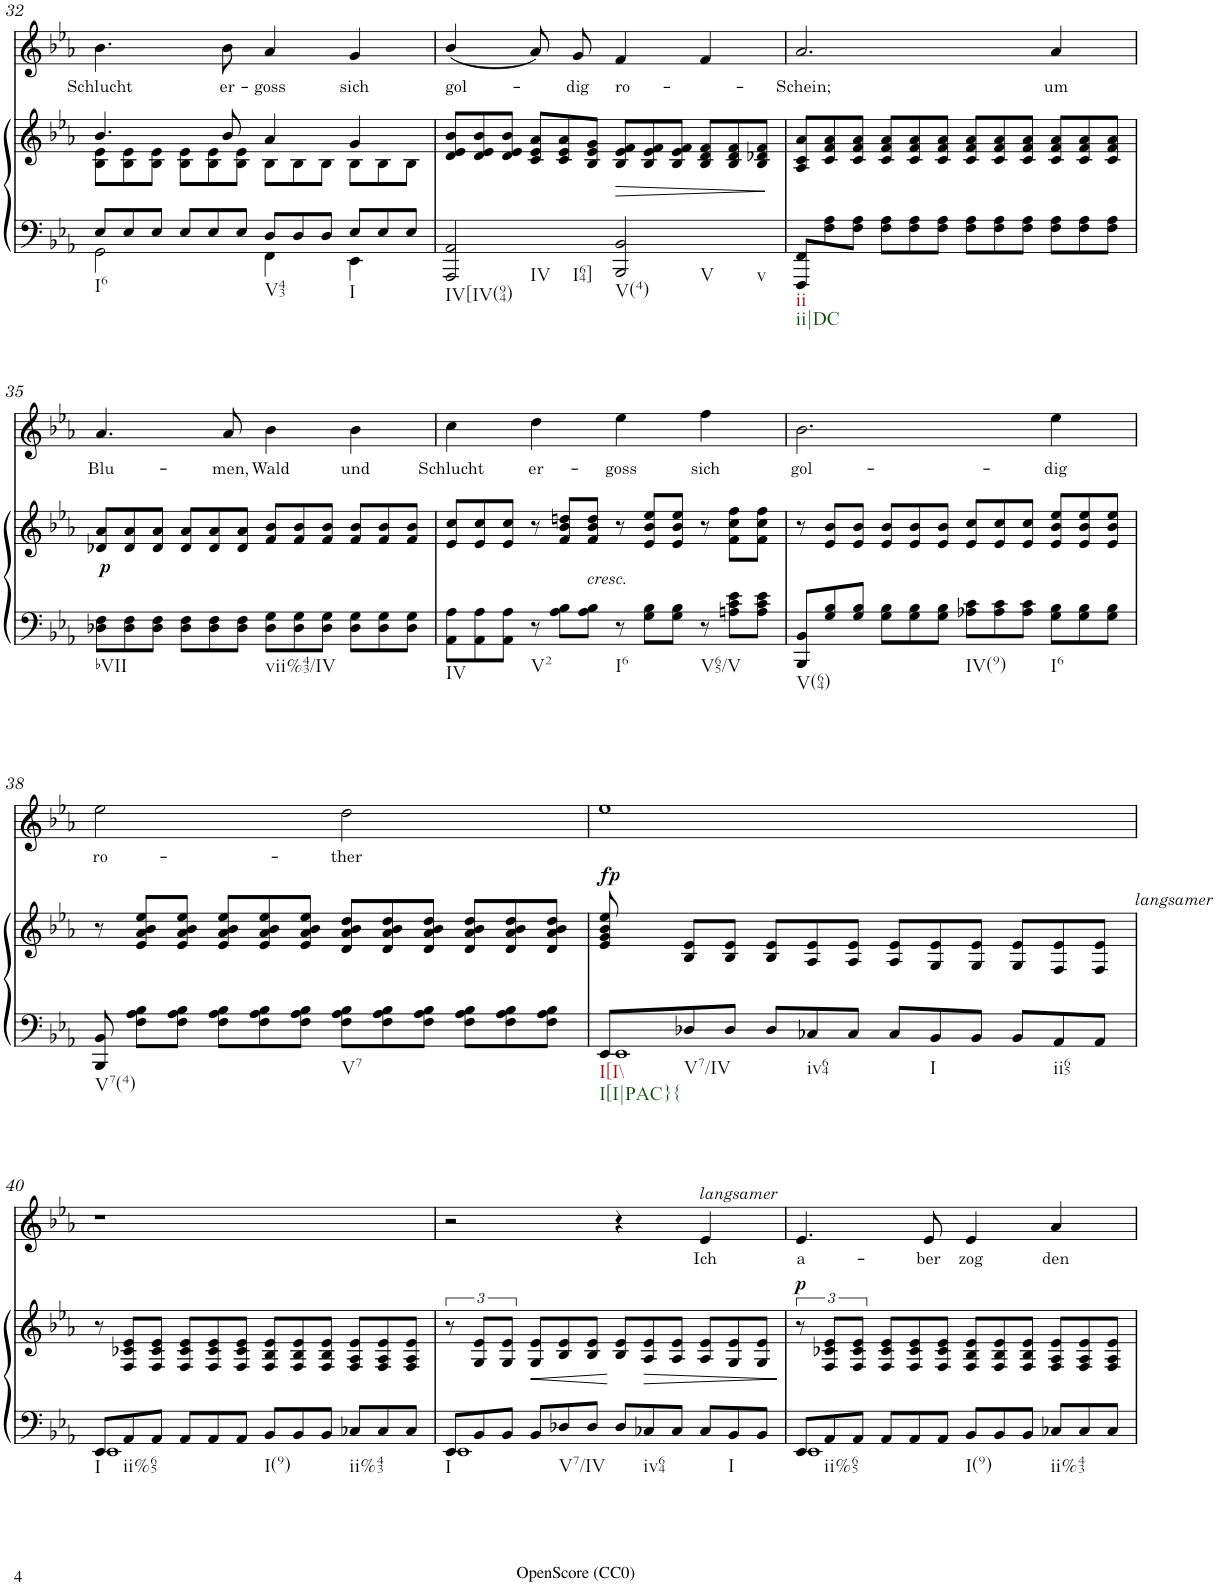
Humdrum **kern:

**kern	**kern	**dynam	**kern	**text
*part2	*part2	*part2	*part1	*part1
*staff3	*staff2	*staff2/3	*staff1	*staff1
*I"Piano	*	*	*I"Voice	*
*I'Pno	*	*	*	*
!!LO:PB:g=z
*clefF4	*clefG2	*	*clefG2	*
*k[b-e-a-]	*k[b-e-a-]	*	*k[b-e-a-]	*
*M4/4	*M4/4	*	*M4/4	*
*met(c)	*met(c)	*	*met(c)	*
=32	=32	=32	=32	=32
*	*^	*	*	*
*Xbrackettup	*	*Xbrackettup	*	*	*
*^	*	*	*	*	*
!LO:TX:b:t=I6	!	!	!	!	!	!
!	!	!	!	!	!	!LO:LY:b
12E-/L	2GG\	4.b-/	12B-\ 12e-\L	.	4.b-\	Schlucht
12E-/	.	.	12B-\ 12e-\	.	.	.
12E-/J	.	.	12B-\ 12e-\J	.	.	.
12E-/L	.	.	12B-\ 12e-\L	.	.	.
12E-/	.	.	12B-\ 12e-\	.	.	.
!	!	!	!	!	!	!LO:LY:b
.	.	8b-/	.	.	8b-\	er-
12E-/J	.	.	12B-\ 12e-\J	.	.	.
!LO:TX:b:t=V43	!	!	!	!	!	!
!	!	!	!	!	!	!LO:LY:b
12D/L	4FF\	4a-/	12B-\L	.	4a-/	-goss
12D/	.	.	12B-\	.	.	.
12D/J	.	.	12B-\J	.	.	.
!LO:TX:b:t=I	!	!	!	!	!	!
!	!	!	!	!	!	!LO:LY:b
12E-/L	4EE-\	4g/	12B-\L	.	4g/	sich
12E-/	.	.	12B-\	.	.	.
12E-/J	.	.	12B-\J	.	.	.
*v	*v	*	*	*	*	*
=33	=33	=33	=33	=33	=33
!LO:TX:b:t=IV[IV(94)	!	!	!	!	!
!LO:TX:b:t=IV	!	!	!	!	!
!LO:TX:b:t=I64]	!	!	!	!	!
!	!	!	!	!	!LO:LY:b
*	*v	*v	*	*	*
2AAA-/ 2AA-/	12d/ 12e-/ 12b-/L	.	(4b-/	gol-
.	12d/ 12e-/ 12b-/	.	.	.
.	12d/ 12e-/ 12b-/J	.	.	.
.	12c/ 12e-/ 12a-/L	.	8a-/L)	.
.	12c/ 12e-/ 12a-/	.	.	.
!	!	!	!	!LO:LY:b
.	.	.	8g/J	-dig
.	12B-/ 12e-/ 12g/J	.	.	.
!LO:TX:b:t=V(4)	!	!	!	!
!LO:TX:b:t=V	!	!	!	!
!LO:TX:b:t=v	!	!	!	!
!	!	!LO:HP:b	!	!LO:LY:b
2BBB-/ 2BB-/	12B-/ 12e-/ 12f/L	>	4f/	ro-
.	12B-/ 12e-/ 12f/	.	.	.
.	12B-/ 12e-/ 12f/J	.	.	.
.	12B-/ 12d/ 12f/L	.	4f/	.
.	12B-/ 12d/ 12f/	.	.	.
.	12B-/ 12d-X/ 12f/J	]	.	.
=34	=34	=34	=34	=34
*brackettup	*	*	*	*
!LO:TX:b:t=ii	!	!	!	!
!LO:TX:b:t=ii|DC	!	!	!	!
!	!	!	!	!LO:LY:b
12FFF/ 12FF/L	12A-/ 12c/ 12a-/L	.	2.a-/	Schein;
12F\ 12A-\	12c/ 12f/ 12a-/	.	.	.
12F\ 12A-\J	12c/ 12f/ 12a-/J	.	.	.
*Xbrackettup	*	*	*	*
12F\ 12A-\L	12c/ 12f/ 12a-/L	.	.	.
12F\ 12A-\	12c/ 12f/ 12a-/	.	.	.
12F\ 12A-\J	12c/ 12f/ 12a-/J	.	.	.
12F\ 12A-\L	12c/ 12f/ 12a-/L	.	.	.
12F\ 12A-\	12c/ 12f/ 12a-/	.	.	.
12F\ 12A-\J	12c/ 12f/ 12a-/J	.	.	.
!	!	!	!	!LO:LY:b
12F\ 12A-\L	12c/ 12f/ 12a-/L	.	4a-/	um
12F\ 12A-\	12c/ 12f/ 12a-/	.	.	.
12F\ 12A-\J	12c/ 12f/ 12a-/J	.	.	.
!!LO:LB:g=z
=35	=35	=35	=35	=35
!LO:TX:b:t=bVII	!	!	!	!
!	!	!LO:DY:b	!	!LO:LY:b
12D-X\ 12F\L	12d-X/ 12a-/L	p	4.a-/	Blu-
12D-\ 12F\	12d-/ 12a-/	.	.	.
12D-\ 12F\J	12d-/ 12a-/J	.	.	.
12D-\ 12F\L	12d-/ 12a-/L	.	.	.
12D-\ 12F\	12d-/ 12a-/	.	.	.
!	!	!	!	!LO:LY:b
.	.	.	8a-/	-men,
12D-\ 12F\J	12d-/ 12a-/J	.	.	.
!LO:TX:b:t=vii%43/IV	!	!	!	!
!	!	!	!	!LO:LY:b
12D-\ 12G\L	12f/ 12b-/L	.	4b-\	Wald
12D-\ 12G\	12f/ 12b-/	.	.	.
12D-\ 12G\J	12f/ 12b-/J	.	.	.
!	!	!	!	!LO:LY:b
12D-\ 12G\L	12f/ 12b-/L	.	4b-\	und
12D-\ 12G\	12f/ 12b-/	.	.	.
12D-\ 12G\J	12f/ 12b-/J	.	.	.
=36	=36	=36	=36	=36
!LO:TX:b:t=IV	!	!	!	!
!	!	!	!	!LO:LY:b
12AA-\ 12A-\L	12e-/ 12cc/L	.	4cc\	Schlucht
12AA-\ 12A-\	12e-/ 12cc/	.	.	.
12AA-\ 12A-\J	12e-/ 12cc/J	.	.	.
*brackettup	*brackettup	*	*	*
!LO:TX:b:t=V2	!	!	!	!
!	!	!	!	!LO:LY:b
12r	12r	.	4dd\	er-
12A-\ 12B-\L	12f/ 12b-/ 12ddn/L	.	.	.
!	!LO:TX:b:i:t=cresc.	!	!	!
12A-\ 12B-\J	12f/ 12b-/ 12dd/J	.	.	.
!LO:TX:b:t=I6	!	!	!	!
!	!	!	!	!LO:LY:b
12r	12r	.	4ee-\	-goss
12G\ 12B-\L	12e-/ 12b-/ 12ee-/L	.	.	.
12G\ 12B-\J	12e-/ 12b-/ 12ee-/J	.	.	.
!LO:TX:b:t=V65/V	!	!	!	!
!	!	!	!	!LO:LY:b
12r	12r	.	4ff\	sich
12An\ 12c\ 12e-\L	12f\ 12cc\ 12ff\L	.	.	.
12A\ 12c\ 12e-\J	12f\ 12cc\ 12ff\J	.	.	.
=37	=37	=37	=37	=37
*Xbrackettup	*	*	*	*
!LO:TX:b:t=V(64)	!	!	!	!
!	!	!	!	!LO:LY:b
12BBB-/ 12BB-/L	12r	.	2.b-\	gol-
12G/ 12B-/	12e-/ 12b-/L	.	.	.
12G/ 12B-/J	12e-/ 12b-/J	.	.	.
*	*Xbrackettup	*	*	*
12G\ 12B-\L	12e-/ 12b-/L	.	.	.
12G\ 12B-\	12e-/ 12b-/	.	.	.
12G\ 12B-\J	12e-/ 12b-/J	.	.	.
!LO:TX:b:t=IV(9)	!	!	!	!
12A-X\ 12c\L	12e-/ 12cc/L	.	.	.
12A-\ 12c\	12e-/ 12cc/	.	.	.
12A-\ 12c\J	12e-/ 12cc/J	.	.	.
!LO:TX:b:t=I6	!	!	!	!
!	!	!	!	!LO:LY:b
12G\ 12B-\L	12e-/ 12b-/ 12ee-/L	.	4ee-\	-dig
12G\ 12B-\	12e-/ 12b-/ 12ee-/	.	.	.
12G\ 12B-\J	12e-/ 12b-/ 12ee-/J	.	.	.
!!LO:LB:g=z
=38	=38	=38	=38	=38
*brackettup	*brackettup	*	*	*
!LO:TX:b:t=V7(4)	!	!	!	!
!	!	!	!	!LO:LY:b
12BBB-/ 12BB-/	12r	.	2ee-\	ro-
12F\ 12A-\ 12B-\L	12e-/ 12a-/ 12b-/ 12ee-/L	.	.	.
12F\ 12A-\ 12B-\J	12e-/ 12a-/ 12b-/ 12ee-/J	.	.	.
*Xbrackettup	*Xbrackettup	*	*	*
12F\ 12A-\ 12B-\L	12e-/ 12a-/ 12b-/ 12ee-/L	.	.	.
12F\ 12A-\ 12B-\	12e-/ 12a-/ 12b-/ 12ee-/	.	.	.
12F\ 12A-\ 12B-\J	12e-/ 12a-/ 12b-/ 12ee-/J	.	.	.
!LO:TX:b:t=V7	!	!	!	!
!	!	!	!	!LO:LY:b
12F\ 12A-\ 12B-\L	12d/ 12a-/ 12b-/ 12dd/L	.	2dd\	-ther
12F\ 12A-\ 12B-\	12d/ 12a-/ 12b-/ 12dd/	.	.	.
12F\ 12A-\ 12B-\J	12d/ 12a-/ 12b-/ 12dd/J	.	.	.
12F\ 12A-\ 12B-\L	12d/ 12a-/ 12b-/ 12dd/L	.	.	.
12F\ 12A-\ 12B-\	12d/ 12a-/ 12b-/ 12dd/	.	.	.
12F\ 12A-\ 12B-\J	12d/ 12a-/ 12b-/ 12dd/J	.	.	.
=39	=39	=39	=39	=39
*^	*	*	*	*
*	*	*brackettup	*	*	*
!LO:TX:b:t=I[I\\	!	!	!	!	!
!LO:TX:b:t=I[I|PAC}{	!	!	!	!	!
!	!	!	!LO:DY:a	!	!
12EE-/L	1EE-	12e-/ 12g/ 12b-/ 12ee-/	fp	1ee-	.
!LO:TX:b:t=V7/IV	!	!	!	!	!
12D-X/	.	12B-/ 12e-/L	.	.	.
12D-/J	.	12B-/ 12e-/J	.	.	.
*	*	*Xbrackettup	*	*	*
12D-/L	.	12B-/ 12e-/L	.	.	.
!LO:TX:b:t=iv64	!	!	!	!	!
12C-X/	.	12A-/ 12e-/	.	.	.
12C-/J	.	12A-/ 12e-/J	.	.	.
12C-/L	.	12A-/ 12e-/L	.	.	.
!LO:TX:b:t=I	!	!	!	!	!
12BB-/	.	12G/ 12e-/	.	.	.
12BB-/J	.	12G/ 12e-/J	.	.	.
12BB-/L	.	12G/ 12e-/L	.	.	.
!LO:TX:b:t=ii65	!	!	!	!	!
12AA-/	.	12F/ 12e-/	.	.	.
12AA-/J	.	12F/ 12e-/J	.	.	.
!	!	!	!	!LO:TX:b:i:t=langsamer	!
!!LO:LB:g=z
=40	=40	=40	=40	=40	=40
*	*	*brackettup	*	*	*
!LO:TX:b:t=I	!	!	!	!	!
12EE-/L	1EE-	12r	.	1r	.
!LO:TX:b:t=ii%65	!	!	!	!	!
12AA-/	.	12F/ 12c-X/ 12e-/L	.	.	.
12AA-/J	.	12F/ 12c-/ 12e-/J	.	.	.
*	*	*Xbrackettup	*	*	*
12AA-/L	.	12F/ 12c-/ 12e-/L	.	.	.
12AA-/	.	12F/ 12c-/ 12e-/	.	.	.
12AA-/J	.	12F/ 12c-/ 12e-/J	.	.	.
!LO:TX:b:t=I(9)	!	!	!	!	!
12BB-/L	.	12F/ 12B-/ 12e-/L	.	.	.
12BB-/	.	12F/ 12B-/ 12e-/	.	.	.
12BB-/J	.	12F/ 12B-/ 12e-/J	.	.	.
!LO:TX:b:t=ii%43	!	!	!	!	!
12C-X/L	.	12F/ 12A-/ 12e-/L	.	.	.
12C-/	.	12F/ 12A-/ 12e-/	.	.	.
12C-/J	.	12F/ 12A-/ 12e-/J	.	.	.
=41	=41	=41	=41	=41	=41
*	*	*brackettup	*	*	*
!LO:TX:b:t=I	!	!	!	!	!
12EE-/L	1EE-	12r	.	2r	.
12BB-/	.	12G/ 12e-/L	.	.	.
12BB-/J	.	12G/ 12e-/J	.	.	.
*	*	*Xbrackettup	*	*	*
!	!	!	!LO:HP:b	!	!
12BB-/L	.	12G/ 12e-/L	<	.	.
!LO:TX:b:t=V7/IV	!	!	!	!	!
12D-X/	.	12B-/ 12e-/	.	.	.
12D-/J	.	12B-/ 12e-/J	.	.	.
12D-/L	.	12B-/ 12e-/L	[	4r	.
!LO:TX:b:t=iv64	!	!	!	!	!
!	!	!	!LO:HP:b	!	!
12C-X/	.	12A-/ 12e-/	>	.	.
12C-/J	.	12A-/ 12e-/J	.	.	.
!	!	!	!	!LO:TX:a:i:t=langsamer	!
!	!	!	!	!	!LO:LY:b
12C-/L	.	12A-/ 12e-/L	.	4e-/	Ich
!LO:TX:b:t=I	!	!	!	!	!
12BB-/	.	12G/ 12e-/	.	.	.
12BB-/J	.	12G/ 12e-/J	.	.	.
*v	*v	*	*	*	*
.	.	]	.	.
=42	=42	=42	=42	=42
*^	*	*	*	*
*	*	*brackettup	*	*	*
!	!	!	!LO:DY:a	!	!LO:LY:b
12EE-/L	1EE-	12r	p	4.e-/	a-
!LO:TX:b:t=ii%65	!	!	!	!	!
12AA-/	.	12F/ 12c-X/ 12e-/L	.	.	.
12AA-/J	.	12F/ 12c-/ 12e-/J	.	.	.
*	*	*Xbrackettup	*	*	*
12AA-/L	.	12F/ 12c-/ 12e-/L	.	.	.
12AA-/	.	12F/ 12c-/ 12e-/	.	.	.
!	!	!	!	!	!LO:LY:b
.	.	.	.	8e-/	-ber
12AA-/J	.	12F/ 12c-/ 12e-/J	.	.	.
!LO:TX:b:t=I(9)	!	!	!	!	!
!	!	!	!	!	!LO:LY:b
12BB-/L	.	12F/ 12B-/ 12e-/L	.	4e-/	zog
12BB-/	.	12F/ 12B-/ 12e-/	.	.	.
12BB-/J	.	12F/ 12B-/ 12e-/J	.	.	.
!LO:TX:b:t=ii%43	!	!	!	!	!
!	!	!	!	!	!LO:LY:b
12C-X/L	.	12F/ 12A-/ 12e-/L	.	4a-/	den
12C-/	.	12F/ 12A-/ 12e-/	.	.	.
12C-/J	.	12F/ 12A-/ 12e-/J	.	.	.
*v	*v	*	*	*	*
=	=	=	=	=
*-	*-	*-	*-	*-
